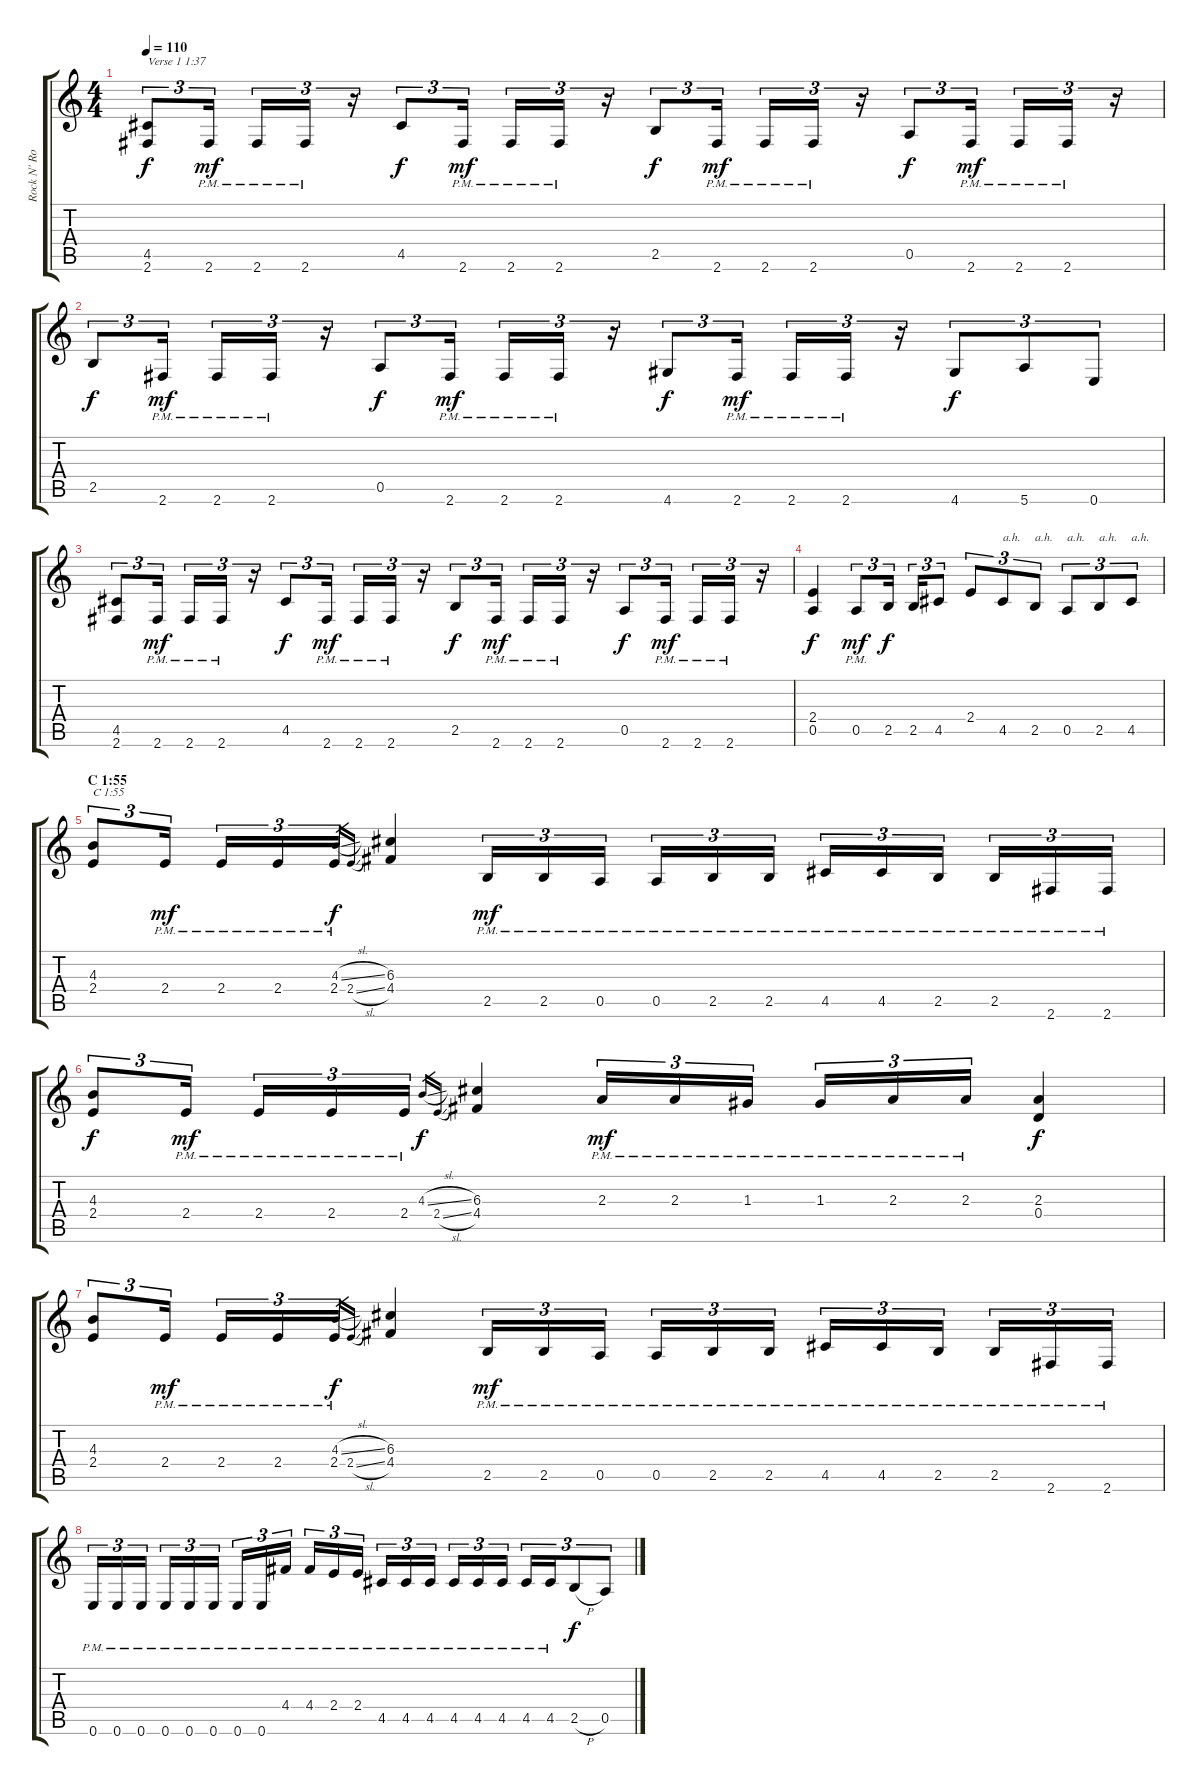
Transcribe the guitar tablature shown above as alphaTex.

\track ("Rock N' Rolf (left)" "Rock N' Ro") {instrument distortionguitar}
\staff {score tabs}
\tuning (E4 B3 G3 D3 A2 E2) {hide}
\ts (4 4)
\tempo 110
\clef g2
\ks c
(4.5 2.6).8{tu (3 2) txt "Verse 1 1:37" dy f} 2.6{pm}.16{tu (3 2) dy mf} 2.6{pm}.16{tu (3 2)} 2.6{pm}.16{tu (3 2)} r.16{tu (3 2)} 4.5.8{tu (3 2) dy f} 2.6{pm}.16{tu (3 2) dy mf} 2.6{pm}.16{tu (3 2)} 2.6{pm}.16{tu (3 2)} r.16{tu (3 2)} 2.5.8{tu (3 2) dy f} 2.6{pm}.16{tu (3 2) dy mf} 2.6{pm}.16{tu (3 2)} 2.6{pm}.16{tu (3 2)} r.16{tu (3 2)} 0.5.8{tu (3 2) dy f} 2.6{pm}.16{tu (3 2) dy mf} 2.6{pm}.16{tu (3 2)} 2.6{pm}.16{tu (3 2)} r.16{tu (3 2)} |
2.5.8{tu (3 2) dy f} 2.6{pm}.16{tu (3 2) dy mf} 2.6{pm}.16{tu (3 2)} 2.6{pm}.16{tu (3 2)} r.16{tu (3 2)} 0.5.8{tu (3 2) dy f} 2.6{pm}.16{tu (3 2) dy mf} 2.6{pm}.16{tu (3 2)} 2.6{pm}.16{tu (3 2)} r.16{tu (3 2)} 4.6.8{tu (3 2) dy f} 2.6{pm}.16{tu (3 2) dy mf} 2.6{pm}.16{tu (3 2)} 2.6{pm}.16{tu (3 2)} r.16{tu (3 2)} 4.6.8{tu (3 2) dy f} 5.6.8{tu (3 2)} 0.6.8{tu (3 2)} |
(4.5 2.6).8{tu (3 2)} 2.6{pm}.16{tu (3 2) dy mf} 2.6{pm}.16{tu (3 2)} 2.6{pm}.16{tu (3 2)} r.16{tu (3 2)} 4.5.8{tu (3 2) dy f} 2.6{pm}.16{tu (3 2) dy mf} 2.6{pm}.16{tu (3 2)} 2.6{pm}.16{tu (3 2)} r.16{tu (3 2)} 2.5.8{tu (3 2) dy f} 2.6{pm}.16{tu (3 2) dy mf} 2.6{pm}.16{tu (3 2)} 2.6{pm}.16{tu (3 2)} r.16{tu (3 2)} 0.5.8{tu (3 2) dy f} 2.6{pm}.16{tu (3 2) dy mf} 2.6{pm}.16{tu (3 2)} 2.6{pm}.16{tu (3 2)} r.16{tu (3 2)} |
(2.4 0.5).4{dy f} 0.5{pm}.8{tu (3 2) dy mf} 2.5.16{tu (3 2) dy f} 2.5.16{tu (3 2)} 4.5.8{tu (3 2)} 2.4.8{tu (3 2)} 4.5.8{tu (3 2) txt "a.h."} 2.5.8{tu (3 2) txt "a.h."} 0.5.8{tu (3 2) txt "a.h."} 2.5.8{tu (3 2) txt "a.h."} 4.5.8{tu (3 2) txt "a.h."} |
\section ("" "C 1:55")
(4.3 2.4).8{tu (3 2) txt "C 1:55"} 2.4{pm}.16{tu (3 2) dy mf} 2.4{pm}.16{tu (3 2)} 2.4{pm}.16{tu (3 2)} 2.4{pm}.16{tu (3 2)} 4.3{sl}.16{gr dy f} 2.4{sl}.16{gr} (6.3 4.4).4 2.5{pm}.16{tu (3 2) dy mf} 2.5{pm}.16{tu (3 2)} 0.5{pm}.16{tu (3 2)} 0.5{pm}.16{tu (3 2)} 2.5{pm}.16{tu (3 2)} 2.5{pm}.16{tu (3 2)} 4.5{pm}.16{tu (3 2)} 4.5{pm}.16{tu (3 2)} 2.5{pm}.16{tu (3 2)} 2.5{pm}.16{tu (3 2)} 2.6{pm}.16{tu (3 2)} 2.6{pm}.16{tu (3 2)} |
(4.3 2.4).8{tu (3 2) dy f} 2.4{pm}.16{tu (3 2) dy mf} 2.4{pm}.16{tu (3 2)} 2.4{pm}.16{tu (3 2)} 2.4{pm}.16{tu (3 2)} 4.3{sl}.16{gr dy f} 2.4{sl}.16{gr} (6.3 4.4).4 2.3{pm}.16{tu (3 2) dy mf} 2.3{pm}.16{tu (3 2)} 1.3{pm}.16{tu (3 2)} 1.3{pm}.16{tu (3 2)} 2.3{pm}.16{tu (3 2)} 2.3{pm}.16{tu (3 2)} (2.3 0.4).4{dy f} |
(4.3 2.4).8{tu (3 2)} 2.4{pm}.16{tu (3 2) dy mf} 2.4{pm}.16{tu (3 2)} 2.4{pm}.16{tu (3 2)} 2.4{pm}.16{tu (3 2)} 4.3{sl}.16{gr dy f} 2.4{sl}.16{gr} (6.3 4.4).4 2.5{pm}.16{tu (3 2) dy mf} 2.5{pm}.16{tu (3 2)} 0.5{pm}.16{tu (3 2)} 0.5{pm}.16{tu (3 2)} 2.5{pm}.16{tu (3 2)} 2.5{pm}.16{tu (3 2)} 4.5{pm}.16{tu (3 2)} 4.5{pm}.16{tu (3 2)} 2.5{pm}.16{tu (3 2)} 2.5{pm}.16{tu (3 2)} 2.6{pm}.16{tu (3 2)} 2.6{pm}.16{tu (3 2)} |
0.6{pm}.16{tu (3 2)} 0.6{pm}.16{tu (3 2)} 0.6{pm}.16{tu (3 2)} 0.6{pm}.16{tu (3 2)} 0.6{pm}.16{tu (3 2)} 0.6{pm}.16{tu (3 2)} 0.6{pm}.16{tu (3 2)} 0.6{pm}.16{tu (3 2)} 4.4{pm}.16{tu (3 2)} 4.4{pm}.16{tu (3 2)} 2.4{pm}.16{tu (3 2)} 2.4{pm}.16{tu (3 2)} 4.5{pm}.16{tu (3 2)} 4.5{pm}.16{tu (3 2)} 4.5{pm}.16{tu (3 2)} 4.5{pm}.16{tu (3 2)} 4.5{pm}.16{tu (3 2)} 4.5{pm}.16{tu (3 2)} 4.5{pm}.16{tu (3 2)} 4.5{pm}.16{tu (3 2)} 2.5{h}.8{tu (3 2) dy f} 0.5.8{tu (3 2)}
